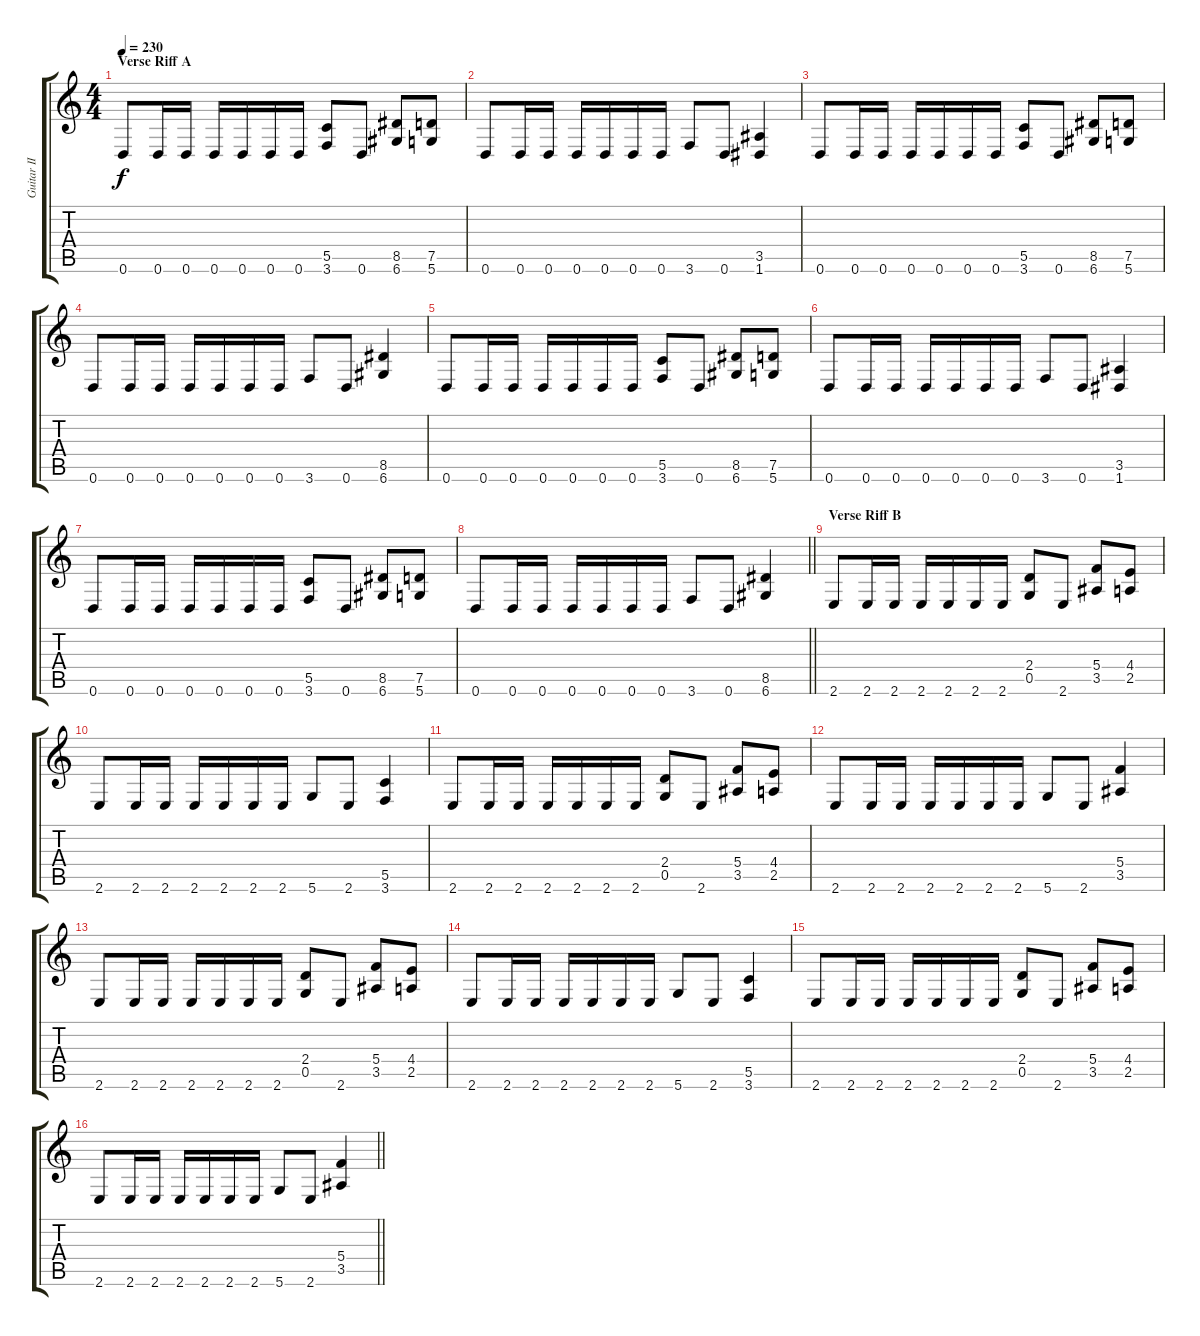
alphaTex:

\track ("Guitar II" "Guitar II") {instrument distortionguitar}
\staff {score tabs}
\tuning (D4 A3 F3 C3 G2 D2) {hide}
\ts (4 4)
\section ("" "Verse Riff A")
\tempo 230
\clef g2
\ks c
0.6.8{dy f} 0.6.16 0.6.16 0.6.16 0.6.16 0.6.16 0.6.16 (5.5 3.6).8 0.6.8 (8.5 6.6).8 (7.5 5.6).8 |
0.6.8 0.6.16 0.6.16 0.6.16 0.6.16 0.6.16 0.6.16 3.6.8 0.6.8 (3.5 1.6).4 |
0.6.8 0.6.16 0.6.16 0.6.16 0.6.16 0.6.16 0.6.16 (5.5 3.6).8 0.6.8 (8.5 6.6).8 (7.5 5.6).8 |
0.6.8 0.6.16 0.6.16 0.6.16 0.6.16 0.6.16 0.6.16 3.6.8 0.6.8 (8.5 6.6).4 |
0.6.8 0.6.16 0.6.16 0.6.16 0.6.16 0.6.16 0.6.16 (5.5 3.6).8 0.6.8 (8.5 6.6).8 (7.5 5.6).8 |
0.6.8 0.6.16 0.6.16 0.6.16 0.6.16 0.6.16 0.6.16 3.6.8 0.6.8 (3.5 1.6).4 |
0.6.8 0.6.16 0.6.16 0.6.16 0.6.16 0.6.16 0.6.16 (5.5 3.6).8 0.6.8 (8.5 6.6).8 (7.5 5.6).8 |
\barLineRight lightlight
0.6.8 0.6.16 0.6.16 0.6.16 0.6.16 0.6.16 0.6.16 3.6.8 0.6.8 (8.5 6.6).4 |
\section ("" "Verse Riff B")
2.6.8 2.6.16 2.6.16 2.6.16 2.6.16 2.6.16 2.6.16 (2.4 0.5).8 2.6.8 (5.4 3.5).8 (4.4 2.5).8 |
2.6.8 2.6.16 2.6.16 2.6.16 2.6.16 2.6.16 2.6.16 5.6.8 2.6.8 (5.5 3.6).4 |
2.6.8 2.6.16 2.6.16 2.6.16 2.6.16 2.6.16 2.6.16 (2.4 0.5).8 2.6.8 (5.4 3.5).8 (4.4 2.5).8 |
2.6.8 2.6.16 2.6.16 2.6.16 2.6.16 2.6.16 2.6.16 5.6.8 2.6.8 (5.4 3.5).4 |
2.6.8 2.6.16 2.6.16 2.6.16 2.6.16 2.6.16 2.6.16 (2.4 0.5).8 2.6.8 (5.4 3.5).8 (4.4 2.5).8 |
2.6.8 2.6.16 2.6.16 2.6.16 2.6.16 2.6.16 2.6.16 5.6.8 2.6.8 (5.5 3.6).4 |
2.6.8 2.6.16 2.6.16 2.6.16 2.6.16 2.6.16 2.6.16 (2.4 0.5).8 2.6.8 (5.4 3.5).8 (4.4 2.5).8 |
\barLineRight lightlight
2.6.8 2.6.16 2.6.16 2.6.16 2.6.16 2.6.16 2.6.16 5.6.8 2.6.8 (5.4 3.5).4
